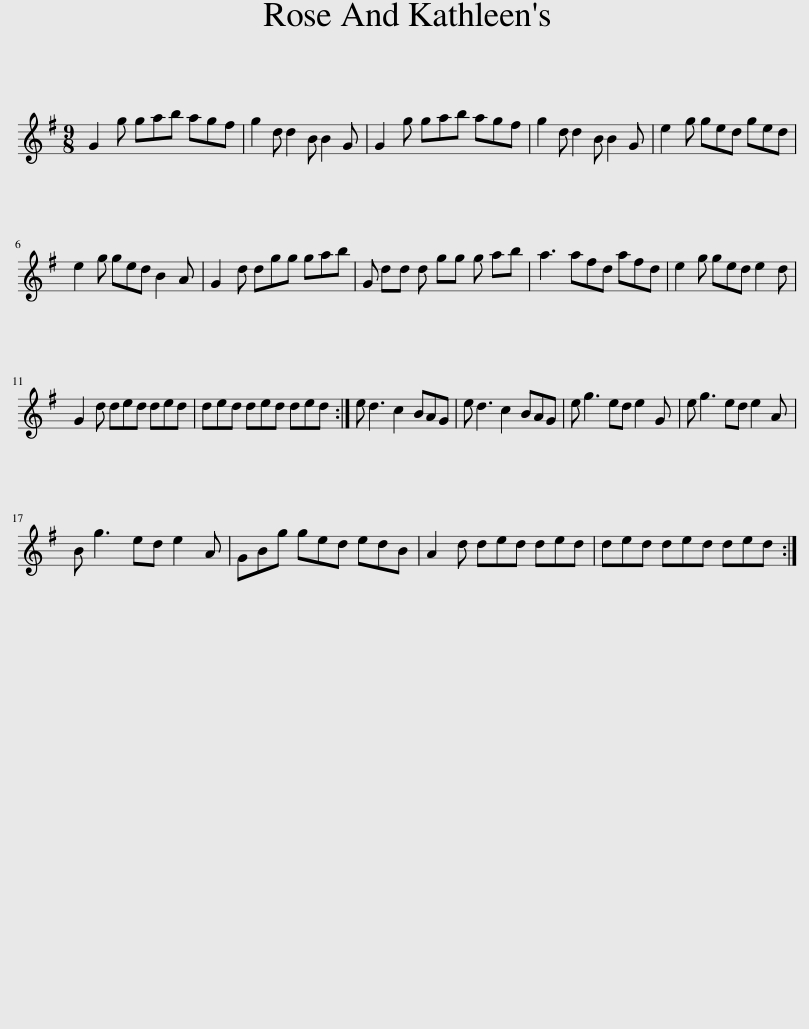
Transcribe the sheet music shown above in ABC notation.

X:1
L:1/8
M:9/8
I:linebreak $
K:G
V:1 treble
V:1
 G2 g gab agf | g2 d d2 B B2 G | G2 g gab agf | g2 d d2 B B2 G | e2 g ged ged |$ %5
 e2 g ged B2 A | G2 d dgg gab | G dd d gg g ab | a3 afd afd | e2 g ged e2 d |$ %10
 G2 d ded ded | ded ded ded :| e d3 c2 BAG | e d3 c2 BAG | e g3 ed e2 G | %15
 e g3 ed e2 A |$ B g3 ed e2 A | GBg ged edB | A2 d ded ded | ded ded ded :| %20
